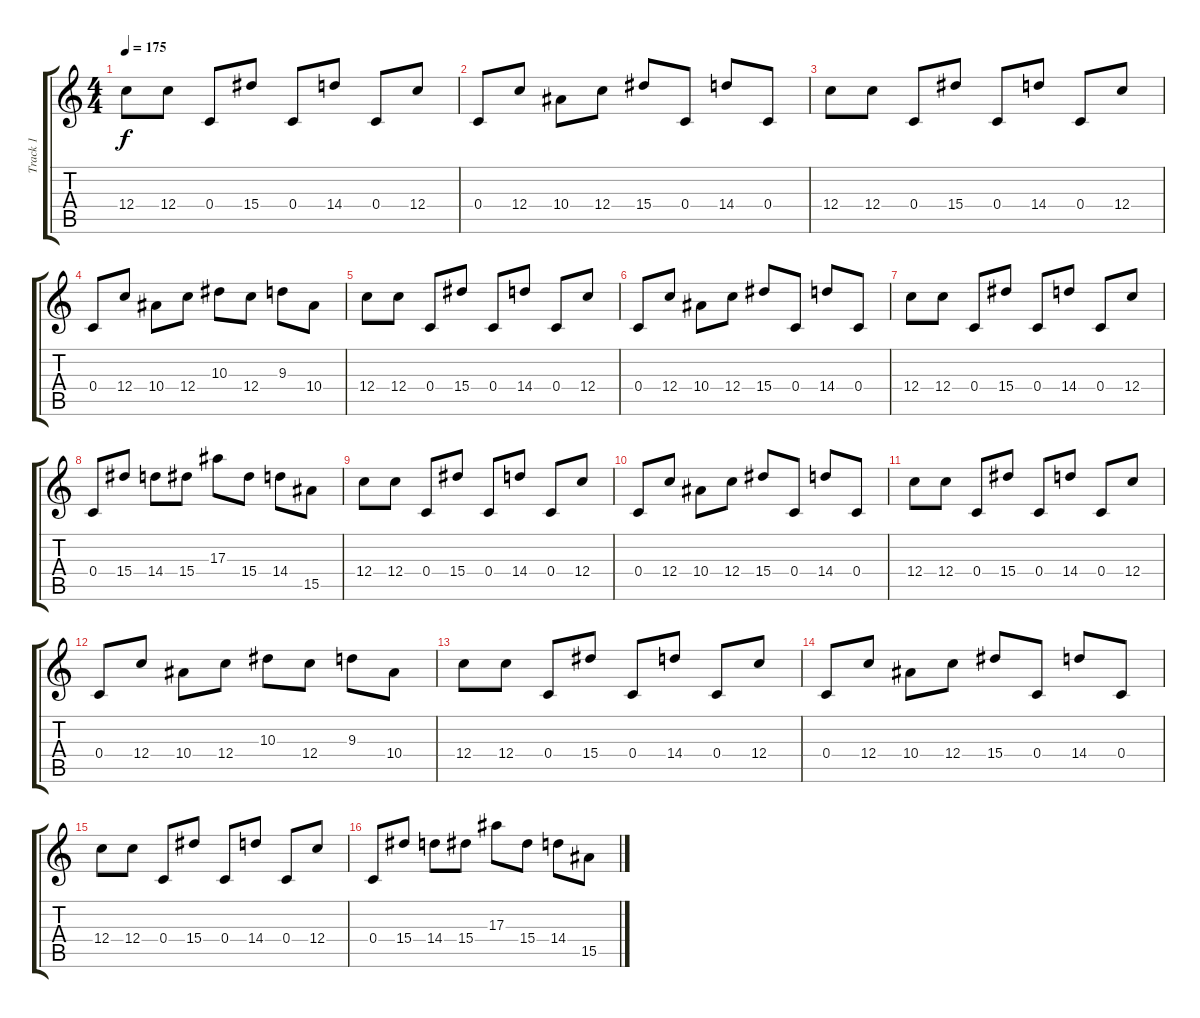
\track ("Track 1" "Track 1") {instrument distortionguitar}
\staff {score tabs}
\tuning (D4 A3 F3 C3 G2 C2) {hide}
\ts (4 4)
\tempo 175
\clef g2
\ks c
12.4.8{dy f instrument distortionguitar} 12.4.8 0.4.8 15.4.8 0.4.8 14.4.8 0.4.8 12.4.8 |
0.4.8 12.4.8 10.4.8 12.4.8 15.4.8 0.4.8 14.4.8 0.4.8 |
12.4.8 12.4.8 0.4.8 15.4.8 0.4.8 14.4.8 0.4.8 12.4.8 |
0.4.8 12.4.8 10.4.8 12.4.8 10.3.8 12.4.8 9.3.8 10.4.8 |
12.4.8 12.4.8 0.4.8 15.4.8 0.4.8 14.4.8 0.4.8 12.4.8 |
0.4.8 12.4.8 10.4.8 12.4.8 15.4.8 0.4.8 14.4.8 0.4.8 |
12.4.8 12.4.8 0.4.8 15.4.8 0.4.8 14.4.8 0.4.8 12.4.8 |
0.4.8 15.4.8 14.4.8 15.4.8 17.3.8 15.4.8 14.4.8 15.5.8 |
12.4.8 12.4.8 0.4.8 15.4.8 0.4.8 14.4.8 0.4.8 12.4.8 |
0.4.8 12.4.8 10.4.8 12.4.8 15.4.8 0.4.8 14.4.8 0.4.8 |
12.4.8 12.4.8 0.4.8 15.4.8 0.4.8 14.4.8 0.4.8 12.4.8 |
0.4.8 12.4.8 10.4.8 12.4.8 10.3.8 12.4.8 9.3.8 10.4.8 |
12.4.8 12.4.8 0.4.8 15.4.8 0.4.8 14.4.8 0.4.8 12.4.8 |
0.4.8 12.4.8 10.4.8 12.4.8 15.4.8 0.4.8 14.4.8 0.4.8 |
12.4.8 12.4.8 0.4.8 15.4.8 0.4.8 14.4.8 0.4.8 12.4.8 |
0.4.8 15.4.8 14.4.8 15.4.8 17.3.8 15.4.8 14.4.8 15.5.8
